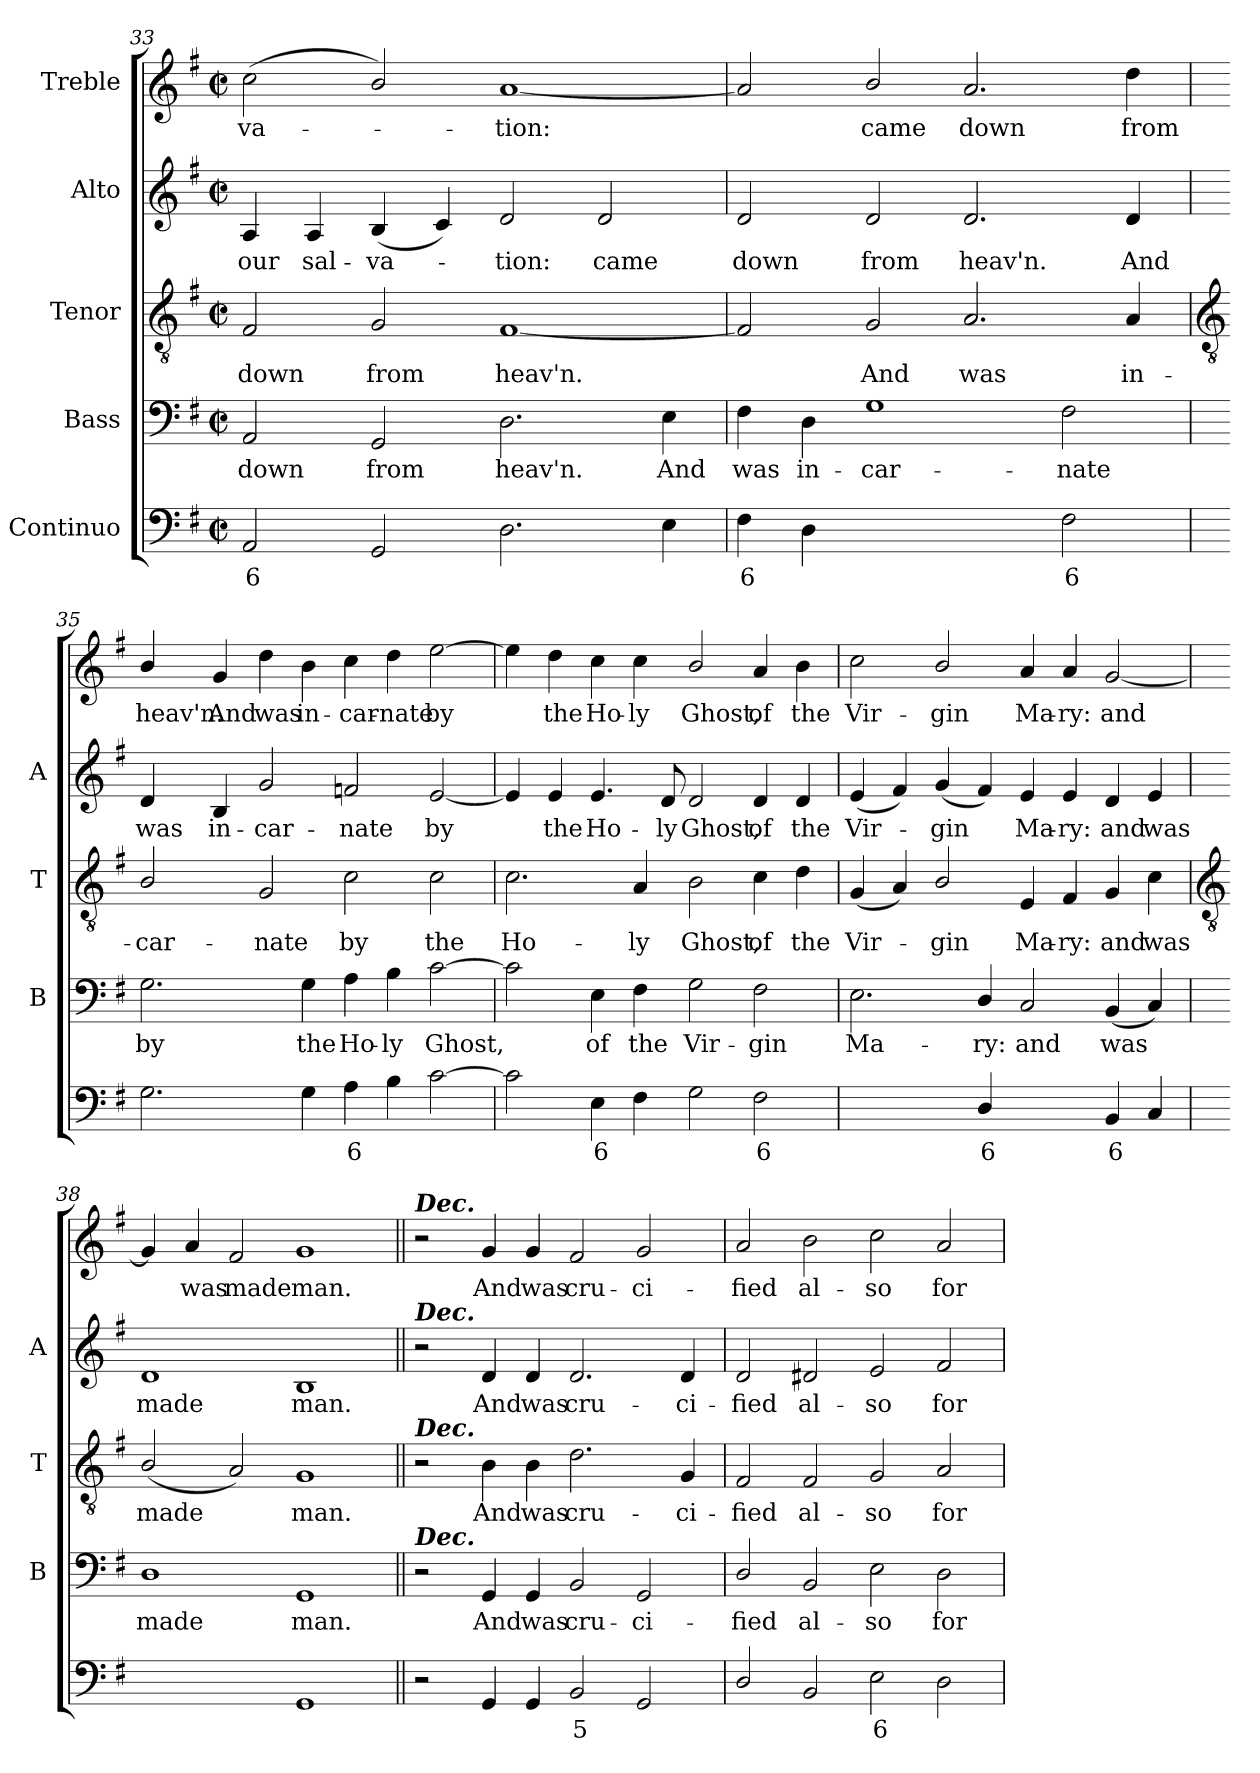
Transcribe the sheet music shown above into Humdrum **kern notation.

**kern	**text	**text	**kern	**text	**kern	**text	**kern	**text	**kern	**text
*part5	*part5	*part5	*part4	*part4	*part3	*part3	*part2	*part2	*part1	*part1
*staff5	*staff5	*staff5	*staff4	*staff4	*staff3	*staff3	*staff2	*staff2	*staff1	*staff1
*I"Continuo	*	*	*I"Bass	*	*I"Tenor	*	*I"Alto	*	*I"Treble	*
*	*	*	*I'B	*	*I'T	*	*I'A	*	*	*
*clefF4	*	*	*clefF4	*	*clefGv2	*	*clefG2	*	*clefG2	*
*k[f#]	*	*	*k[f#]	*	*k[f#]	*	*k[f#]	*	*k[f#]	*
*G:	*	*	*G:	*	*G:	*	*G:	*	*G:	*
*M4/2	*	*	*M4/2	*	*M4/2	*	*M4/2	*	*M4/2	*
*met(c|)	*	*	*met(c|)	*	*met(c|)	*	*met(c|)	*	*met(c|)	*
=33	=33	=33	=33	=33	=33	=33	=33	=33	=33	=33
!	!LO:LY:b	!	!	!LO:LY:b	!	!LO:LY:b	!	!LO:LY:b	!	!LO:LY:b
2AA	6	.	2AA	down	2F#	down	4A	our	(<2cc	-va-
!	!	!	!	!	!	!	!	!LO:LY:b	!	!
.	.	.	.	.	.	.	4A	sal-	.	.
!	!	!	!	!LO:LY:b	!	!LO:LY:b	!	!LO:LY:b	!	!
2GG	.	.	2GG	from	2G	from	(<4B	-va-	2b/)	.
.	.	.	.	.	.	.	4c)	.	.	.
!	!	!	!	!LO:LY:b	!	!LO:LY:b	!	!LO:LY:b	!	!LO:LY:b
2.D	.	.	2.D	heav'n.	[1F#	heav'n.	2d	tion:	[1a	tion:
!	!	!	!	!	!	!	!	!LO:LY:b	!	!
.	.	.	.	.	.	.	2d	came	.	.
!	!	!	!	!LO:LY:b	!	!	!	!	!	!
4E	.	.	4E	And	.	.	.	.	.	.
=34	=34	=34	=34	=34	=34	=34	=34	=34	=34	=34
!	!LO:LY:b	!	!	!LO:LY:b	!	!	!	!LO:LY:b	!	!
4F#	6	.	4F#	was	2F#]	.	2d	down	2a]	.
!	!	!	!	!LO:LY:b	!	!	!	!	!	!
4D	.	.	4D	in-	.	.	.	.	.	.
!	!LO:LY:b	!	!	!LO:LY:b	!	!LO:LY:b	!	!LO:LY:b	!	!LO:LY:b
[2Gyy	3	.	1G	-car-	2G	And	2d	from	2b/	came
!	!LO:LY:b	!LO:LY:b	!	!	!	!LO:LY:b	!	!LO:LY:b	!	!LO:LY:b
2Gyy]	6	2	.	.	2.A	was	2.d	heav'n.	2.a	down
!	!LO:LY:b	!	!	!LO:LY:b	!	!	!	!	!	!
2F#	6	.	2F#	-nate	.	.	.	.	.	.
!	!	!	!	!	!	!LO:LY:b	!	!LO:LY:b	!	!LO:LY:b
.	.	.	.	.	4A	in-	4d	And	4dd	from
!!LO:LB:g=z
=35	=35	=35	=35	=35	=35	=35	=35	=35	=35	=35
*	*	*	*	*	*clefGv2	*	*	*	*	*
!	!	!	!	!LO:LY:b	!	!LO:LY:b	!	!LO:LY:b	!	!LO:LY:b
2.G	.	.	2.G	by	2B/	-car-	4d	was	4b/	heav'n.
!	!	!	!	!	!	!	!	!LO:LY:b	!	!LO:LY:b
.	.	.	.	.	.	.	4B	in-	4g	And
!	!	!	!	!	!	!LO:LY:b	!	!LO:LY:b	!	!LO:LY:b
.	.	.	.	.	2G	-nate	2g	-car-	4dd	was
!	!	!	!	!LO:LY:b	!	!	!	!	!	!LO:LY:b
4G	.	.	4G	the	.	.	.	.	4b	in-
!	!LO:LY:b	!	!	!LO:LY:b	!	!LO:LY:b	!	!LO:LY:b	!	!LO:LY:b
4A	6	.	4A	Ho-	2c	by	2fn	-nate	4cc	-car-
!	!	!	!	!LO:LY:b	!	!	!	!	!	!LO:LY:b
4B	.	.	4B	-ly	.	.	.	.	4dd	-nate
!	!	!	!	!LO:LY:b	!	!LO:LY:b	!	!LO:LY:b	!	!LO:LY:b
[2c	.	.	[2c	Ghost,	2c	the	[2e	by	[2ee	by
=36	=36	=36	=36	=36	=36	=36	=36	=36	=36	=36
!	!	!	!	!	!	!LO:LY:b	!	!	!	!
2c]	.	.	2c]	.	2.c	Ho-	4e]	.	4ee]	.
!	!	!	!	!	!	!	!	!LO:LY:b	!	!LO:LY:b
.	.	.	.	.	.	.	4e	the	4dd	the
!	!LO:LY:b	!	!	!LO:LY:b	!	!	!	!LO:LY:b	!	!LO:LY:b
4E	6	.	4E	of	.	.	4.e	Ho-	4cc	Ho-
!	!	!	!	!LO:LY:b	!	!LO:LY:b	!	!	!	!LO:LY:b
4F#	.	.	4F#	the	4A	-ly	.	.	4cc	-ly
!	!	!	!	!	!	!	!	!LO:LY:b	!	!
.	.	.	.	.	.	.	8d	-ly	.	.
!	!	!	!	!LO:LY:b	!	!LO:LY:b	!	!LO:LY:b	!	!LO:LY:b
2G	.	.	2G	Vir-	2B	Ghost,	2d	Ghost,	2b/	Ghost,
!	!LO:LY:b	!	!	!LO:LY:b	!	!LO:LY:b	!	!LO:LY:b	!	!LO:LY:b
2F#	6	.	2F#	-gin	4c	of	4d	of	4a	of
!	!	!	!	!	!	!LO:LY:b	!	!LO:LY:b	!	!LO:LY:b
.	.	.	.	.	4d	the	4d	the	4b	the
=37	=37	=37	=37	=37	=37	=37	=37	=37	=37	=37
!	!LO:LY:b	!	!	!LO:LY:b	!	!LO:LY:b	!	!LO:LY:b	!	!LO:LY:b
[2Eyy	6	.	2.E	Ma-	(<4G	Vir-	(<4e	Vir-	2cc	Vir-
.	.	.	.	.	4A)	.	4f#)	.	.	.
!	!LO:LY:b	!	!	!	!	!LO:LY:b	!	!LO:LY:b	!	!LO:LY:b
4Eyy]	5	.	.	.	2B/	gin	(<4g	gin	2b/	-gin
!	!LO:LY:b	!	!	!LO:LY:b	!	!	!	!	!	!
4D/	6	.	4D/	-ry:	.	.	4f#)	.	.	.
!	!LO:LY:b	!LO:LY:b	!	!LO:LY:b	!	!LO:LY:b	!	!LO:LY:b	!	!LO:LY:b
[4Cyy	6	3	2C	and	4E	Ma-	4e	Ma-	4a	Ma-
!	!	!LO:LY:b	!	!	!	!LO:LY:b	!	!LO:LY:b	!	!LO:LY:b
4Cyy]	.	4	.	.	4F#	-ry:	4e	-ry:	4a	-ry:
!	!LO:LY:b	!	!	!LO:LY:b	!	!LO:LY:b	!	!LO:LY:b	!	!LO:LY:b
4BB	6	.	(<4BB	was	4G	and	4d	and	[2g	and
!	!	!	!	!	!	!LO:LY:b	!	!LO:LY:b	!	!
4C	.	.	4C)	.	4c	was	4e	was	.	.
!!LO:LB:g=z
=38	=38	=38	=38	=38	=38	=38	=38	=38	=38	=38
*	*	*	*	*	*clefGv2	*	*	*	*	*
!	!LO:LY:b	!LO:LY:b	!	!LO:LY:b	!	!LO:LY:b	!	!LO:LY:b	!	!
[2Dyy	6	4	1D	made	(<2B/	made	1d	made	4g]	.
!	!	!	!	!	!	!	!	!	!	!LO:LY:b
.	.	.	.	.	.	.	.	.	4a	was
!	!LO:LY:b	!LO:LY:b	!	!	!	!	!	!	!	!LO:LY:b
2Dyy]	5	3	.	.	2A)	.	.	.	2f#	made
!	!	!	!	!LO:LY:b	!	!LO:LY:b	!	!LO:LY:b	!	!LO:LY:b
1GG	.	.	1GG	man.	1G	man.	1B	man.	1g	man.
=39||	=39||	=39||	=39||	=39||	=39||	=39||	=39||	=39||	=39||	=39||
!	!	!	!	!	!	!	!	!	!LO:TX:a:Bi:t=Dec.	!
!	!	!	!	!	!	!	!LO:TX:a:Bi:t=Dec.	!	!	!
!	!	!	!	!	!LO:TX:a:Bi:t=Dec.	!	!	!	!	!
!	!	!	!LO:TX:a:Bi:t=Dec.	!	!	!	!	!	!	!
2r	.	.	2r	.	2r	.	2r	.	2r	.
!	!	!	!	!LO:LY:b	!	!LO:LY:b	!	!LO:LY:b	!	!LO:LY:b
4GG	.	.	4GG	And	4B	And	4d	And	4g	And
!	!	!	!	!LO:LY:b	!	!LO:LY:b	!	!LO:LY:b	!	!LO:LY:b
4GG	.	.	4GG	was	4B	was	4d	was	4g	was
!	!LO:LY:b	!	!	!LO:LY:b	!	!LO:LY:b	!	!LO:LY:b	!	!LO:LY:b
2BB	5	.	2BB	cru-	2.d	cru-	2.d	cru-	2f#	cru-
!	!	!	!	!LO:LY:b	!	!	!	!	!	!LO:LY:b
2GG	.	.	2GG	-ci-	.	.	.	.	2g	-ci-
!	!	!	!	!	!	!LO:LY:b	!	!LO:LY:b	!	!
.	.	.	.	.	4G	-ci-	4d	-ci-	.	.
=40	=40	=40	=40	=40	=40	=40	=40	=40	=40	=40
!	!	!	!	!LO:LY:b	!	!LO:LY:b	!	!LO:LY:b	!	!LO:LY:b
2D/	.	.	2D/	-fied	2F#	-fied	2d	-fied	2a	-fied
!	!	!	!	!LO:LY:b	!	!LO:LY:b	!	!LO:LY:b	!	!LO:LY:b
2BB	.	.	2BB	al-	2F#	al-	2d#X	al-	2b	al-
!	!LO:LY:b	!	!	!LO:LY:b	!	!LO:LY:b	!	!LO:LY:b	!	!LO:LY:b
2E	6	.	2E	-so	2G	-so	2e	-so	2cc	-so
!	!	!	!	!LO:LY:b	!	!LO:LY:b	!	!LO:LY:b	!	!LO:LY:b
2D	.	.	2D	for	2A	for	2f#	for	2a	for
=	=	=	=	=	=	=	=	=	=	=
*-	*-	*-	*-	*-	*-	*-	*-	*-	*-	*-
